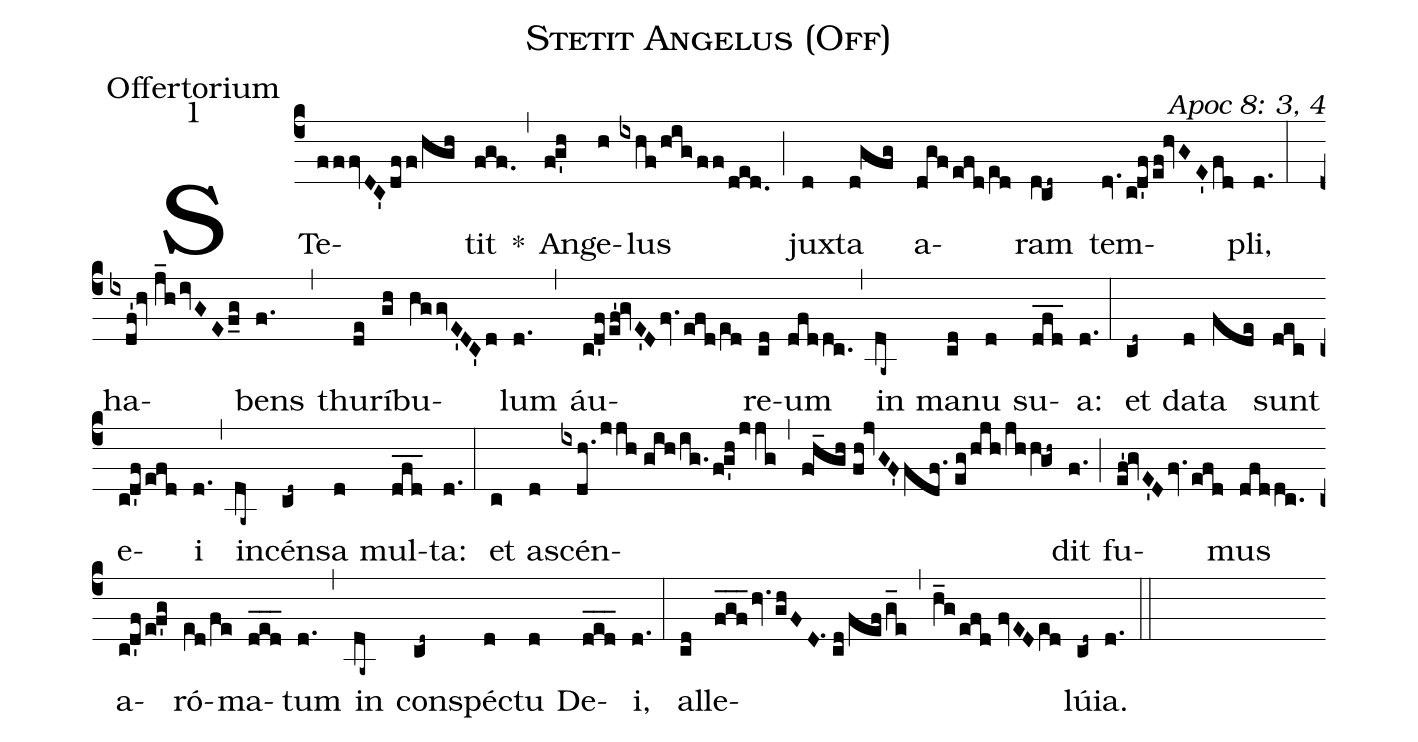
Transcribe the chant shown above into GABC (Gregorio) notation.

name: Stetit Angelus (Off);
office-part: Offertorium;
mode: 1;
commentary: Apoc 8: 3, 4;
%%
(c4) STe(fffvDC'dff/hgh)tit(fgf.) *(,) An(fg'h)ge(h)lus(ixhf/higff/ded.) (;) jux(d)ta(d!gfg) a(dgfefd/e[ll:1]d)ram(dV!cd~) tem(dv.cd'f/ef!hvGE'fd)pli,(d.) (:)
ha(ixdf'!hv//j_hivGEf_g)bens(f.) (,) thu(de)rí(gh)bu(hggvE'DC'd)lum(d.) (,) áu(cd'f/ef'!gvE'Dfv.efd/e[ll:1]d)re(cd)um(dfddc.) (,) in(da~) ma(cd)nu(d) su(dfd___)a:(d.) (:)
et(cd~) da(d)ta(fde) sunt(dec) e(cd'f/efd)i(d.) (,) in(da~)cén(cd~)sa(d) mul(dfd___)ta:(d.) (:)
et(c) a(d)scén(ixdh./jjh//gih/ig.fg'hjjg,f!h_gh//fh!jvGF'fdf.//eg/hjh/jhhV!gh~)dit(f.) (;) fu(ef'!gvE'Dfv.efd)mus(dfddc.) a(cd'f/ef'g)ró(e[ll:1]d/fe)ma(d_e_d_)tum(d.) (,) in(da~) con(cd~)spéc(d)tu(d) De(d_e_d_)i,(d.) (:)
al(cd)le(f_g_f_hv.ghFD.1//cd/fefg_e,h_gefd//fvEDe[ll:1]d)lú(cd~)ia.(d.) (::)
